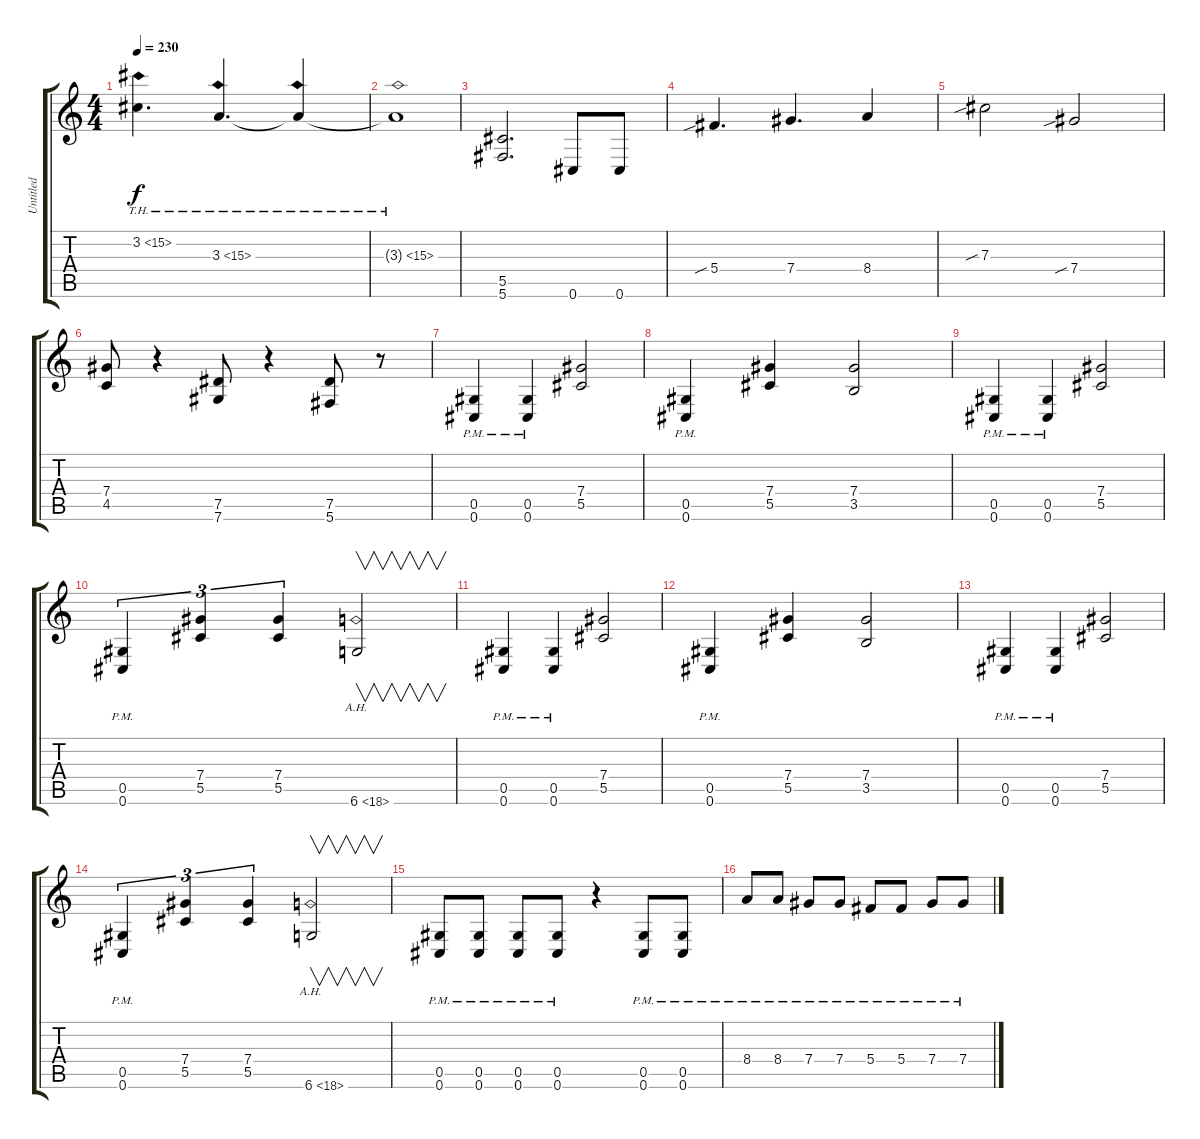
\track ("Untitled" "Untitled") {instrument distortionguitar}
\staff {score tabs}
\tuning (Eb4 Bb3 Gb3 Db3 Ab2 Db2) {hide}
\ts (4 4)
\tempo 230
\clef g2
\ks c
3.2{th 12}.4{d dy f} 3.3{th 12}.4{d} 3.3{th 12 t}.4 |
3.3{th 12 t}.1 |
(5.5 5.6).2{d} 0.6.8 0.6.8 |
5.4{sib}.4{d} 7.4.4{d} 8.4.4 |
7.3{sib}.2 7.4{sib}.2 |
(7.4 4.5).8 r.4 (7.5 7.6).8 r.4 (7.5 5.6).8 r.8 |
(0.5{pm} 0.6{pm}).4 (0.5{pm} 0.6{pm}).4 (7.4 5.5).2 |
(0.5{pm} 0.6{pm}).4 (7.4 5.5).4 (7.4 3.5).2 |
(0.5{pm} 0.6{pm}).4 (0.5{pm} 0.6{pm}).4 (7.4 5.5).2 |
(0.5{pm} 0.6{pm}).4{tu (3 2)} (7.4 5.5).4{tu (3 2)} (7.4 5.5).4{tu (3 2)} 6.6{ah 12}.2{v} |
(0.5{pm} 0.6{pm}).4 (0.5{pm} 0.6{pm}).4 (7.4 5.5).2 |
(0.5{pm} 0.6{pm}).4 (7.4 5.5).4 (7.4 3.5).2 |
(0.5{pm} 0.6{pm}).4 (0.5{pm} 0.6{pm}).4 (7.4 5.5).2 |
(0.5{pm} 0.6{pm}).4{tu (3 2)} (7.4 5.5).4{tu (3 2)} (7.4 5.5).4{tu (3 2)} 6.6{ah 12}.2{v} |
(0.5{pm} 0.6{pm}).8 (0.5{pm} 0.6{pm}).8 (0.5{pm} 0.6{pm}).8 (0.5{pm} 0.6{pm}).8 r.4 (0.5{pm} 0.6{pm}).8 (0.5{pm} 0.6{pm}).8 |
8.4{pm}.8 8.4{pm}.8 7.4{pm}.8 7.4{pm}.8 5.4{pm}.8 5.4{pm}.8 7.4{pm}.8 7.4{pm}.8
